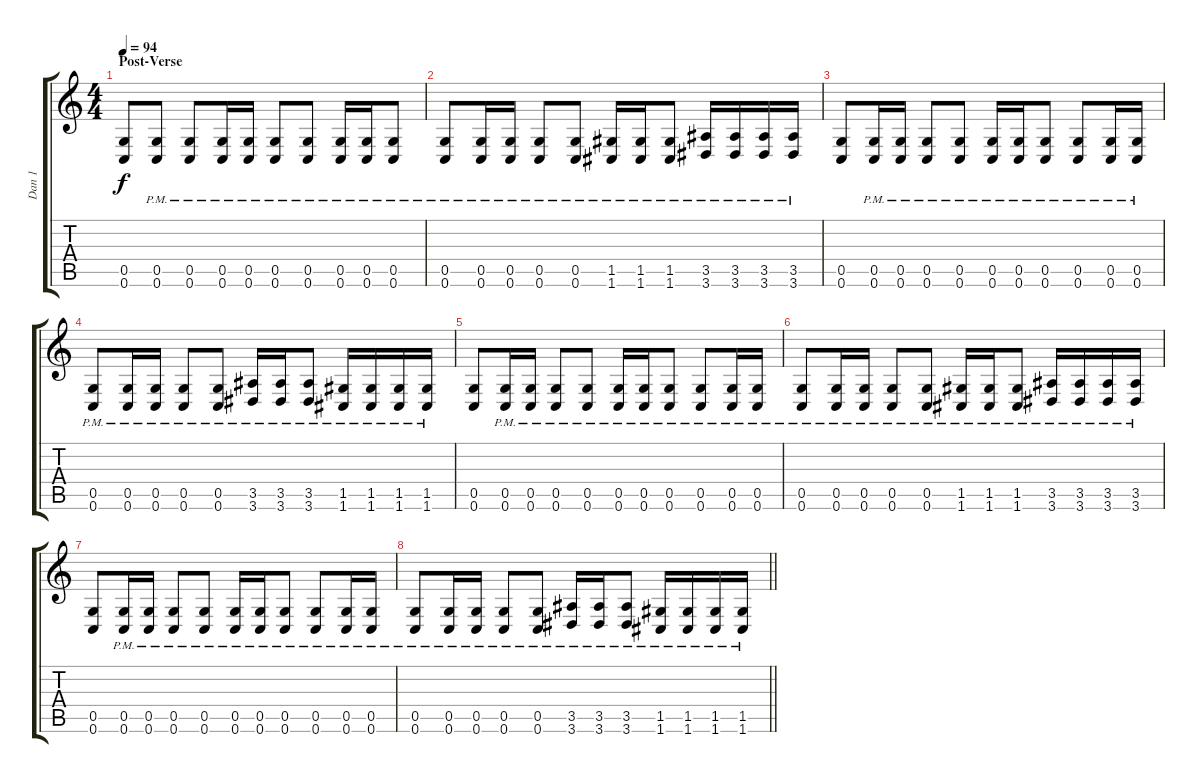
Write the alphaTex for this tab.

\track ("Dan 1" "Dan 1") {instrument distortionguitar}
\staff {score tabs}
\tuning (D4 A3 F3 C3 G2 C2) {hide}
\ts (4 4)
\section ("" "Post-Verse")
\tempo 94
\clef g2
\ks c
(0.5 0.6).8{dy f} (0.5{pm} 0.6{pm}).8 (0.5{pm} 0.6{pm}).8 (0.5{pm} 0.6{pm}).16 (0.5{pm} 0.6{pm}).16 (0.5{pm} 0.6{pm}).8 (0.5{pm} 0.6{pm}).8 (0.5{pm} 0.6{pm}).16 (0.5{pm} 0.6{pm}).16 (0.5{pm} 0.6{pm}).8 |
(0.5{pm} 0.6{pm}).8 (0.5{pm} 0.6{pm}).16 (0.5{pm} 0.6{pm}).16 (0.5{pm} 0.6{pm}).8 (0.5{pm} 0.6{pm}).8 (1.5{pm} 1.6{pm}).16 (1.5{pm} 1.6{pm}).16 (1.5{pm} 1.6{pm}).8 (3.5{pm} 3.6{pm}).16 (3.5{pm} 3.6{pm}).16 (3.5 3.6{pm}).16 (3.5 3.6{pm}).16 |
(0.5 0.6).8 (0.5{pm} 0.6{pm}).16 (0.5{pm} 0.6{pm}).16 (0.5{pm} 0.6{pm}).8 (0.5{pm} 0.6{pm}).8 (0.5{pm} 0.6{pm}).16 (0.5{pm} 0.6{pm}).16 (0.5{pm} 0.6{pm}).8 (0.5{pm} 0.6{pm}).8 (0.5{pm} 0.6{pm}).16 (0.5{pm} 0.6{pm}).16 |
(0.5{pm} 0.6{pm}).8 (0.5{pm} 0.6{pm}).16 (0.5{pm} 0.6{pm}).16 (0.5{pm} 0.6{pm}).8 (0.5{pm} 0.6{pm}).8 (3.5{pm} 3.6{pm}).16 (3.5{pm} 3.6{pm}).16 (3.5{pm} 3.6{pm}).8 (1.5{pm} 1.6{pm}).16 (1.5{pm} 1.6{pm}).16 (1.5{pm} 1.6{pm}).16 (1.5{pm} 1.6{pm}).16 |
(0.5 0.6).8 (0.5{pm} 0.6{pm}).16 (0.5{pm} 0.6{pm}).16 (0.5{pm} 0.6{pm}).8 (0.5{pm} 0.6{pm}).8 (0.5{pm} 0.6{pm}).16 (0.5{pm} 0.6{pm}).16 (0.5{pm} 0.6{pm}).8 (0.5{pm} 0.6{pm}).8 (0.5{pm} 0.6{pm}).16 (0.5{pm} 0.6{pm}).16 |
(0.5{pm} 0.6{pm}).8 (0.5{pm} 0.6{pm}).16 (0.5{pm} 0.6{pm}).16 (0.5{pm} 0.6{pm}).8 (0.5{pm} 0.6{pm}).8 (1.5{pm} 1.6{pm}).16 (1.5{pm} 1.6{pm}).16 (1.5{pm} 1.6{pm}).8 (3.5{pm} 3.6{pm}).16 (3.5{pm} 3.6{pm}).16 (3.5{pm} 3.6{pm}).16 (3.5{pm} 3.6{pm}).16 |
(0.5 0.6).8 (0.5{pm} 0.6{pm}).16 (0.5{pm} 0.6{pm}).16 (0.5{pm} 0.6{pm}).8 (0.5{pm} 0.6{pm}).8 (0.5{pm} 0.6{pm}).16 (0.5{pm} 0.6{pm}).16 (0.5{pm} 0.6{pm}).8 (0.5{pm} 0.6{pm}).8 (0.5{pm} 0.6{pm}).16 (0.5{pm} 0.6{pm}).16 |
\barLineRight lightlight
(0.5{pm} 0.6{pm}).8 (0.5{pm} 0.6{pm}).16 (0.5{pm} 0.6{pm}).16 (0.5{pm} 0.6{pm}).8 (0.5{pm} 0.6{pm}).8 (3.5{pm} 3.6{pm}).16 (3.5{pm} 3.6{pm}).16 (3.5{pm} 3.6{pm}).8 (1.5{pm} 1.6{pm}).16 (1.5{pm} 1.6{pm}).16 (1.5{pm} 1.6{pm}).16 (1.5{pm} 1.6{pm}).16
